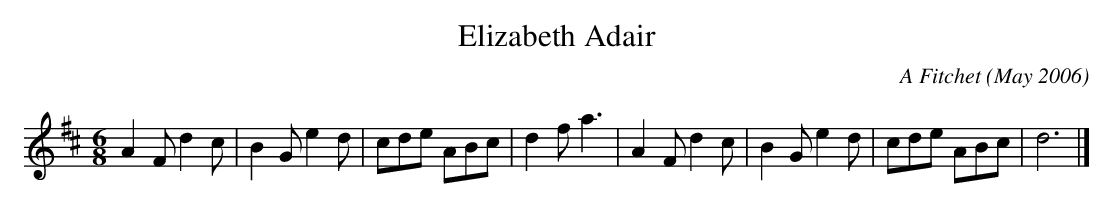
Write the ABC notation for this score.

X:1
T:Elizabeth Adair
C:A Fitchet
O:May 2006
M:6/8
L:1/8
K:D
A2 F d2 c | B2 G e2 d | cde ABc | d2 f a3 |\
A2 F d2 c | B2 G e2 d | cde ABc | d6 |]
